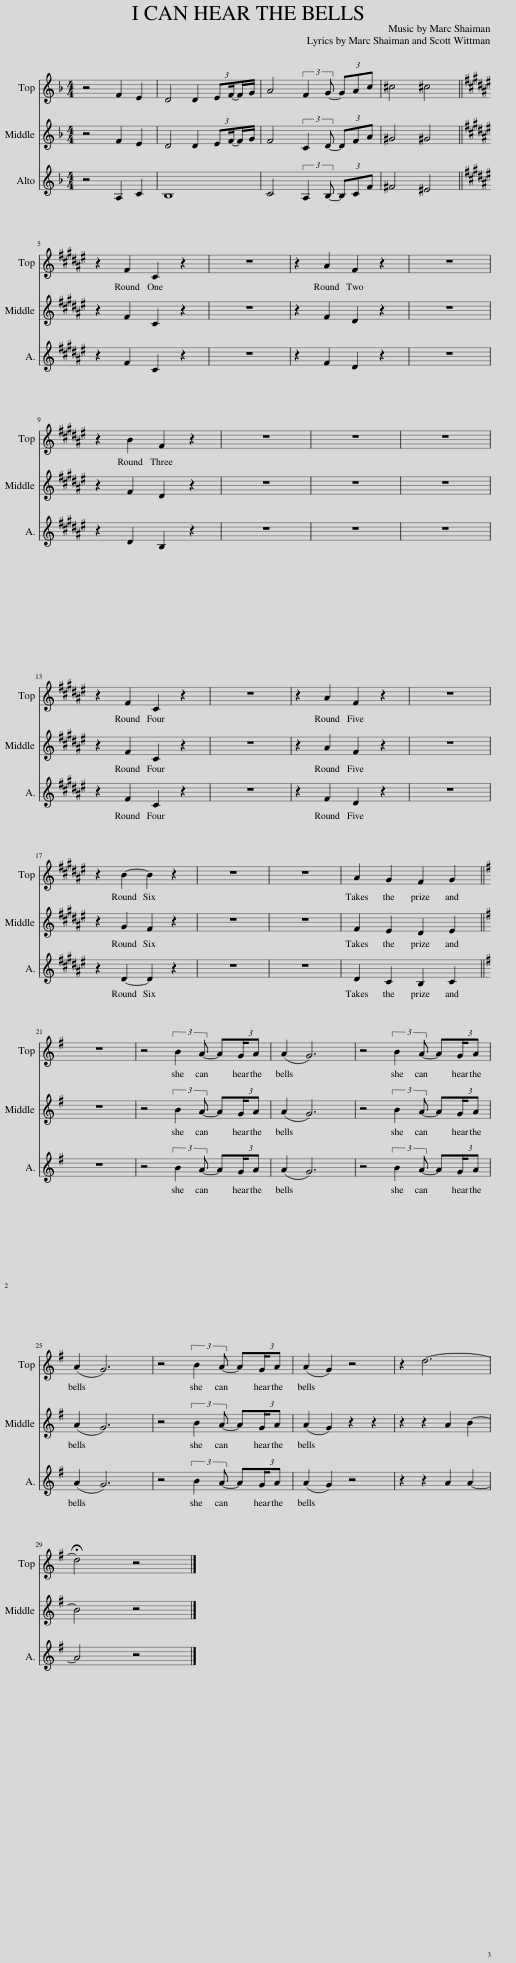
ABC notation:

X:1
%%score 1 2 3
L:1/8
M:4/4
I:linebreak $
K:F
V:1 treble
V:2 treble
V:3 treble
V:1
 z4 F2 E2 | D4 D2 (3:2:2EF/-F/G/ | A4 (3:2:2F2 G- (3GAc | ^c4 ^c4 ||$[K:F#] z2 F2 C2 z2 | %5
 z8 | z2 A2 F2 z2 | z8 |$ z2 B2 F2 z2 | z8 | %10
 z8 | z8 |$ z2 F2 C2 z2 | z8 | z2 A2 F2 z2 | %15
 z8 |$ z2 B2- B2 z2 | z8 | z8 | A2 G2 F2 G2 ||$ %20
[K:G] z8 | z4 (3:2:2B2 A- A(3:2:2G/A | (A2 G6) | z4 (3:2:2B2 A- A(3:2:2G/A |$ (A2 G6) | %25
 z4 (3:2:2B2 A- A(3:2:2G/A | (A2 G2) z4 | z2 d6- |$ !fermata!d4 z4 |] %29
V:2
 z4 F2 E2 | D4 D2 (3:2:2EF/-F/G/ | F4 (3:2:2C2 D- (3DFA | ^G4 ^G4 ||$[K:F#] z2 F2 C2 z2 | %5
 z8 | z2 F2 D2 z2 | z8 |$ z2 F2 D2 z2 | z8 | %10
 z8 | z8 |$ z2 F2 C2 z2 | z8 | z2 A2 F2 z2 | %15
 z8 |$ z2 G2 F2 z2 | z8 | z8 | F2 E2 D2 E2 ||$ %20
[K:G] z8 | z4 (3:2:2B2 A- A(3:2:2G/A | (A2 G6) | z4 (3:2:2B2 A- A(3:2:2G/A |$ (A2 G6) | %25
 z4 (3:2:2B2 A- A(3:2:2G/A | (A2 G2) z2 z2 | z2 z2 A2 B2- |$ B4 z4 |] %29
V:3
 z4 A,2 C2 | B,8 | C4 (3:2:2A,2 B,- (3B,CF | ^F4 ^E4 ||$[K:F#] z2 F2 C2 z2 | %5
 z8 | z2 F2 D2 z2 | z8 |$ z2 D2 B,2 z2 | z8 | %10
 z8 | z8 |$ z2 F2 C2 z2 | z8 | z2 F2 D2 z2 | %15
 z8 |$ z2 D2- D2 z2 | z8 | z8 | D2 C2 B,2 C2 ||$ %20
[K:G] z8 | z4 (3:2:2B2 A- A(3:2:2G/A | (A2 G6) | z4 (3:2:2B2 A- A(3:2:2G/A |$ (A2 G6) | %25
 z4 (3:2:2B2 A- A(3:2:2G/A | (A2 G2) z4 | z2 z2 A2 A2- |$ A4 z4 |] %29
